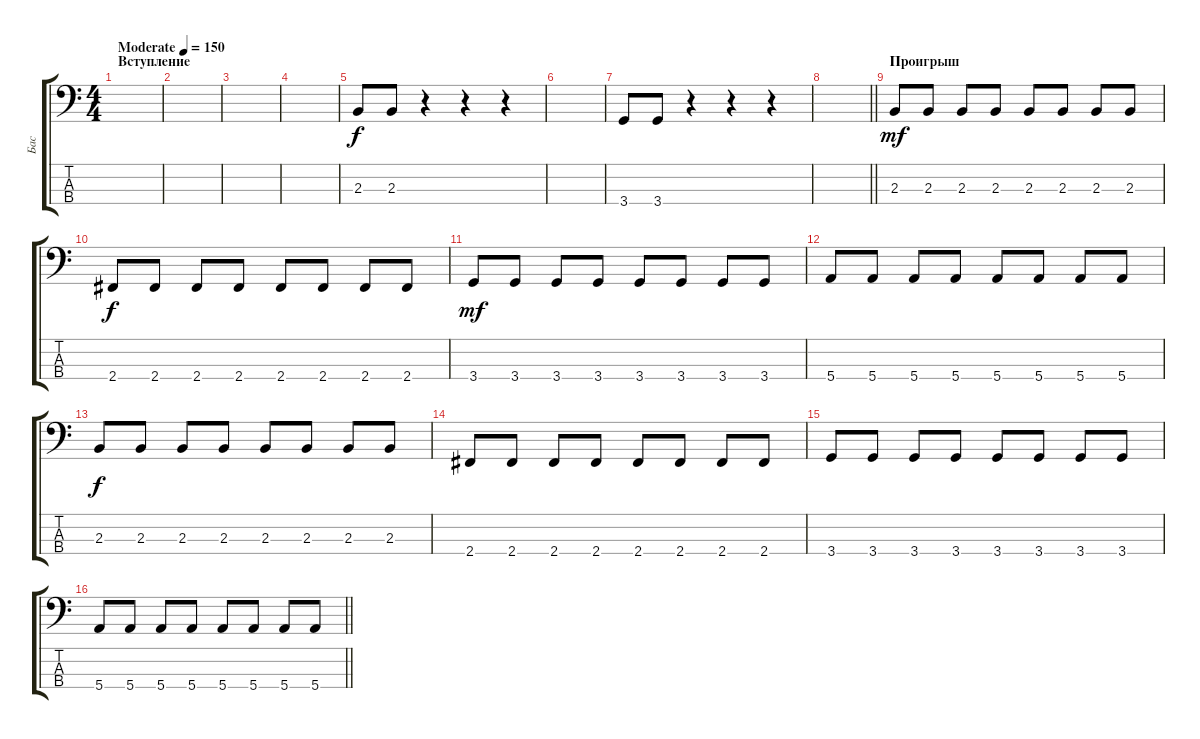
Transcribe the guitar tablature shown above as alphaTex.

\track ("Бас" "Бас") {instrument electricbasspick}
\staff {score tabs}
\tuning (G2 D2 A1 E1) {hide}
\ts (4 4)
\section ("" "Вступление")
\tempo (150 "Moderate")
\clef f4
\ks c
|
|
|
|
2.3.8 2.3.8 r.4 r.4 r.4 |
|
3.4.8 3.4.8 r.4 r.4 r.4 |
\barLineRight lightlight
|
\section ("" "Проигрыш")
2.3.8{dy mf} 2.3.8 2.3.8 2.3.8 2.3.8 2.3.8 2.3.8 2.3.8 |
2.4.8{dy f} 2.4.8 2.4.8 2.4.8 2.4.8 2.4.8 2.4.8 2.4.8 |
3.4.8{dy mf} 3.4.8 3.4.8 3.4.8 3.4.8 3.4.8 3.4.8 3.4.8 |
5.4.8 5.4.8 5.4.8 5.4.8 5.4.8 5.4.8 5.4.8 5.4.8 |
2.3.8{dy f} 2.3.8 2.3.8 2.3.8 2.3.8 2.3.8 2.3.8 2.3.8 |
2.4.8 2.4.8 2.4.8 2.4.8 2.4.8 2.4.8 2.4.8 2.4.8 |
3.4.8 3.4.8 3.4.8 3.4.8 3.4.8 3.4.8 3.4.8 3.4.8 |
\barLineRight lightlight
5.4.8 5.4.8 5.4.8 5.4.8 5.4.8 5.4.8 5.4.8 5.4.8
